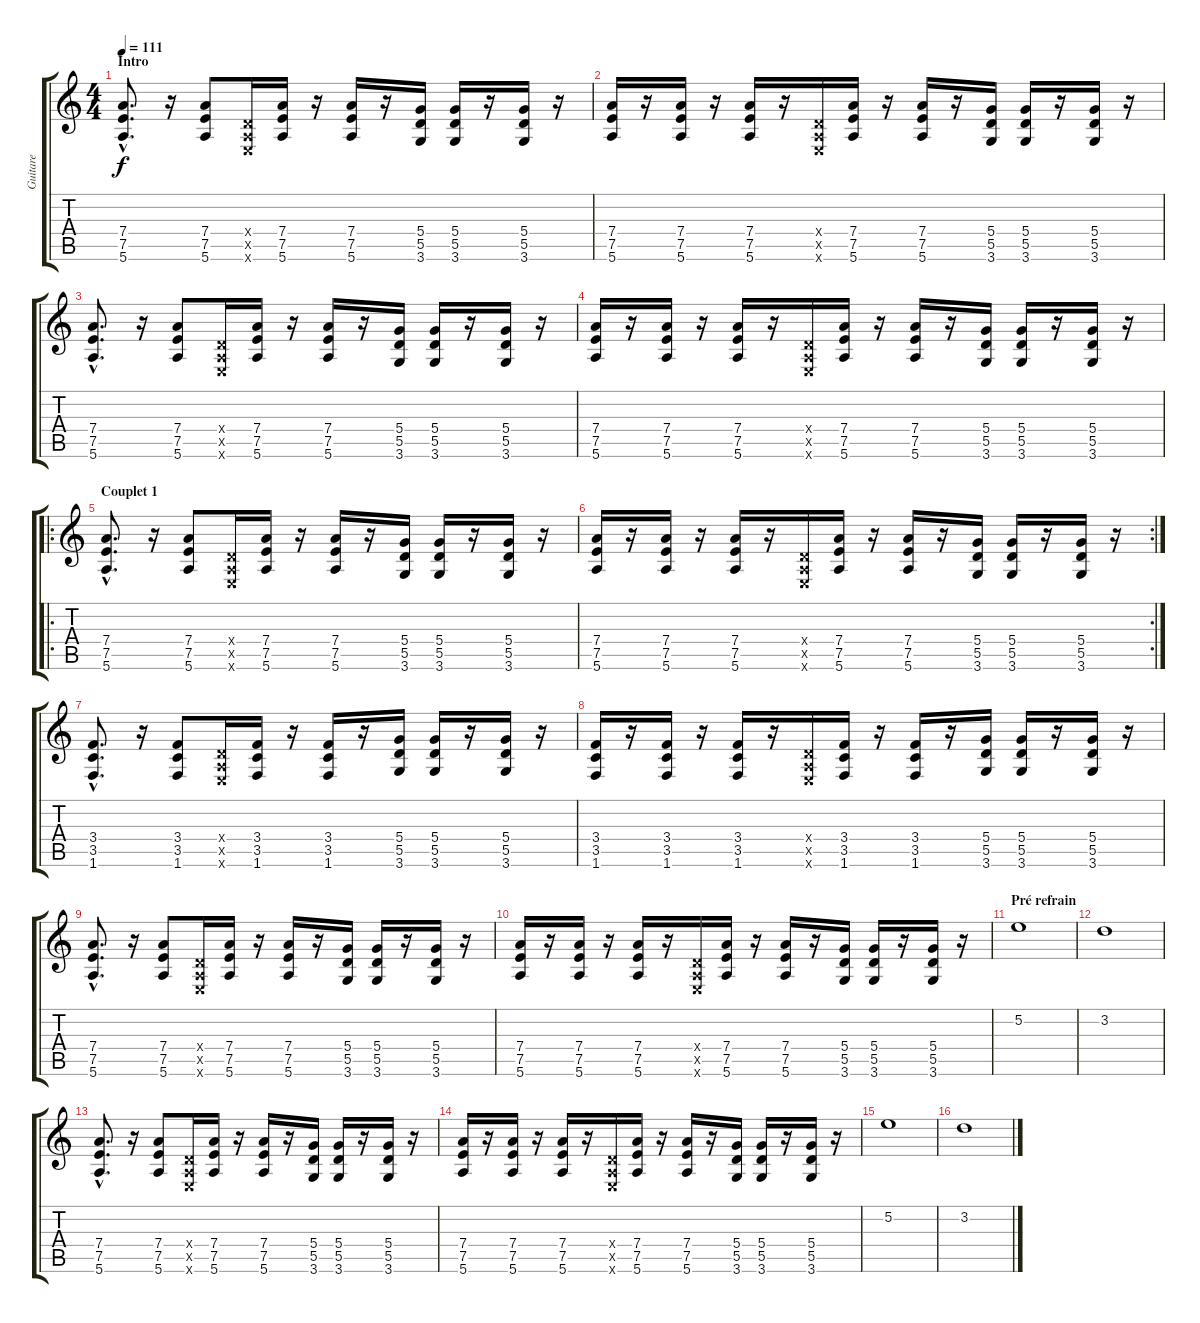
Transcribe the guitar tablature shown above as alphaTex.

\track ("Guitare " "Guitare ") {instrument distortionguitar}
\staff {score tabs}
\tuning (E4 B3 G3 D3 A2 E2) {hide}
\ts (4 4)
\section ("" "Intro")
\tempo 111
\clef g2
\ks c
(7.4{hac} 7.5{hac} 5.6{hac}).8{d dy f instrument distortionguitar} r.16 (7.4 7.5 5.6).8 (0.4{x} 0.5{x} 0.6{x}).16 (7.4 7.5 5.6).16 r.16 (7.4 7.5 5.6).16 r.16 (5.4 5.5 3.6).16 (5.4 5.5 3.6).16 r.16 (5.4 5.5 3.6).16 r.16 |
(7.4 7.5 5.6).16 r.16 (7.4 7.5 5.6).16 r.16 (7.4 7.5 5.6).16 r.16 (0.4{x} 0.5{x} 0.6{x}).16 (7.4 7.5 5.6).16 r.16 (7.4 7.5 5.6).16 r.16 (5.4 5.5 3.6).16 (5.4 5.5 3.6).16 r.16 (5.4 5.5 3.6).16 r.16 |
(7.4{hac} 7.5{hac} 5.6{hac}).8{d} r.16 (7.4 7.5 5.6).8 (0.4{x} 0.5{x} 0.6{x}).16 (7.4 7.5 5.6).16 r.16 (7.4 7.5 5.6).16 r.16 (5.4 5.5 3.6).16 (5.4 5.5 3.6).16 r.16 (5.4 5.5 3.6).16 r.16 |
(7.4 7.5 5.6).16 r.16 (7.4 7.5 5.6).16 r.16 (7.4 7.5 5.6).16 r.16 (0.4{x} 0.5{x} 0.6{x}).16 (7.4 7.5 5.6).16 r.16 (7.4 7.5 5.6).16 r.16 (5.4 5.5 3.6).16 (5.4 5.5 3.6).16 r.16 (5.4 5.5 3.6).16 r.16 |
\ro
\section ("" "Couplet 1")
(7.4{hac} 7.5{hac} 5.6{hac}).8{d} r.16 (7.4 7.5 5.6).8 (0.4{x} 0.5{x} 0.6{x}).16 (7.4 7.5 5.6).16 r.16 (7.4 7.5 5.6).16 r.16 (5.4 5.5 3.6).16 (5.4 5.5 3.6).16 r.16 (5.4 5.5 3.6).16 r.16 |
\rc 2
(7.4 7.5 5.6).16 r.16 (7.4 7.5 5.6).16 r.16 (7.4 7.5 5.6).16 r.16 (0.4{x} 0.5{x} 0.6{x}).16 (7.4 7.5 5.6).16 r.16 (7.4 7.5 5.6).16 r.16 (5.4 5.5 3.6).16 (5.4 5.5 3.6).16 r.16 (5.4 5.5 3.6).16 r.16 |
(3.4{hac} 3.5{hac} 1.6{hac}).8{d} r.16 (3.4 3.5 1.6).8 (0.4{x} 0.5{x} 0.6{x}).16 (3.4 3.5 1.6).16 r.16 (3.4 3.5 1.6).16 r.16 (5.4 5.5 3.6).16 (5.4 5.5 3.6).16 r.16 (5.4 5.5 3.6).16 r.16 |
(3.4 3.5 1.6).16 r.16 (3.4 3.5 1.6).16 r.16 (3.4 3.5 1.6).16 r.16 (0.4{x} 0.5{x} 0.6{x}).16 (3.4 3.5 1.6).16 r.16 (3.4 3.5 1.6).16 r.16 (5.4 5.5 3.6).16 (5.4 5.5 3.6).16 r.16 (5.4 5.5 3.6).16 r.16 |
(7.4{hac} 7.5{hac} 5.6{hac}).8{d} r.16 (7.4 7.5 5.6).8 (0.4{x} 0.5{x} 0.6{x}).16 (7.4 7.5 5.6).16 r.16 (7.4 7.5 5.6).16 r.16 (5.4 5.5 3.6).16 (5.4 5.5 3.6).16 r.16 (5.4 5.5 3.6).16 r.16 |
(7.4 7.5 5.6).16 r.16 (7.4 7.5 5.6).16 r.16 (7.4 7.5 5.6).16 r.16 (0.4{x} 0.5{x} 0.6{x}).16 (7.4 7.5 5.6).16 r.16 (7.4 7.5 5.6).16 r.16 (5.4 5.5 3.6).16 (5.4 5.5 3.6).16 r.16 (5.4 5.5 3.6).16 r.16 |
\section ("" "Pré refrain")
5.2.1 |
3.2.1 |
(7.4{hac} 7.5{hac} 5.6{hac}).8{d} r.16 (7.4 7.5 5.6).8 (0.4{x} 0.5{x} 0.6{x}).16 (7.4 7.5 5.6).16 r.16 (7.4 7.5 5.6).16 r.16 (5.4 5.5 3.6).16 (5.4 5.5 3.6).16 r.16 (5.4 5.5 3.6).16 r.16 |
(7.4 7.5 5.6).16 r.16 (7.4 7.5 5.6).16 r.16 (7.4 7.5 5.6).16 r.16 (0.4{x} 0.5{x} 0.6{x}).16 (7.4 7.5 5.6).16 r.16 (7.4 7.5 5.6).16 r.16 (5.4 5.5 3.6).16 (5.4 5.5 3.6).16 r.16 (5.4 5.5 3.6).16 r.16 |
5.2.1 |
3.2.1
